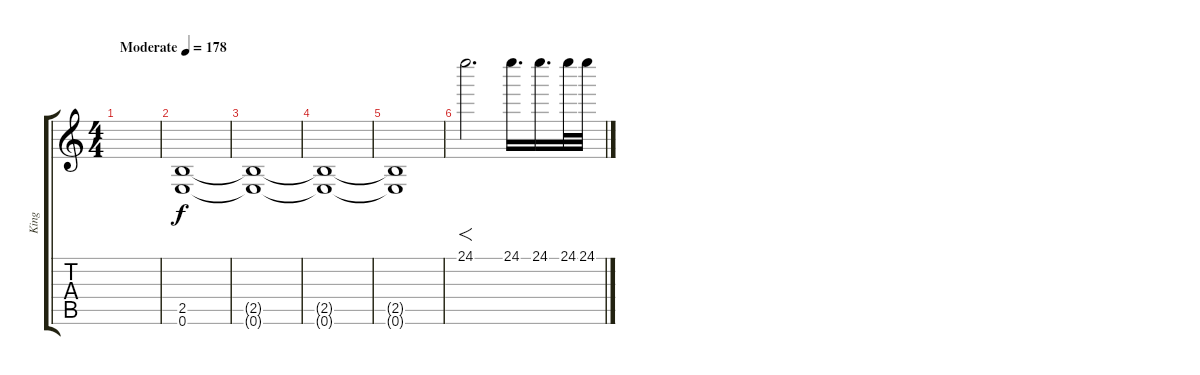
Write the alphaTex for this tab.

\track ("King" "King") {instrument distortionguitar}
\staff {score tabs}
\tuning (E4 B3 G3 D3 A2 E2) {hide}
\ts (4 4)
\tempo (178 "Moderate")
\clef g2
\ks c
|
(2.5 0.6).1 |
(2.5{t} 0.6{t}).1 |
(2.5{t} 0.6{t}).1 |
(2.5{t} 0.6{t}).1 |
24.1.2{f d} 24.1.16{d} 24.1.16{d} 24.1.32 24.1.32
